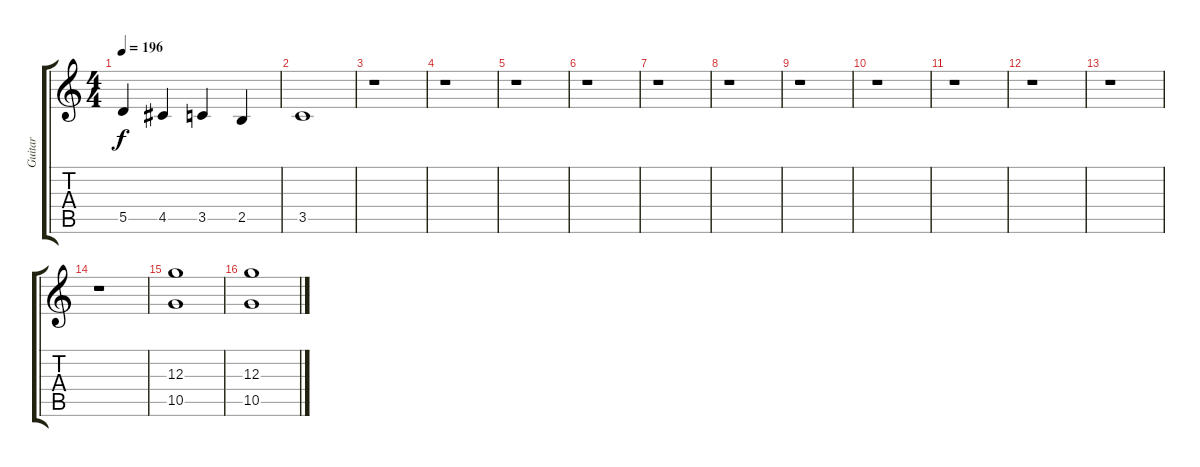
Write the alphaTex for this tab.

\track ("Guitar" "Guitar") {instrument overdrivenguitar}
\staff {score tabs}
\tuning (E4 B3 G3 D3 A2 E2) {hide}
\ts (4 4)
\tempo 196
\clef g2
\ks c
5.5.4{dy f} 4.5.4 3.5.4 2.5.4 |
3.5.1 |
r.1 |
r.1 |
r.1 |
r.1 |
r.1 |
r.1 |
r.1 |
r.1 |
r.1 |
r.1 |
r.1 |
r.1 |
(12.3 10.5).1 |
(12.3 10.5).1
